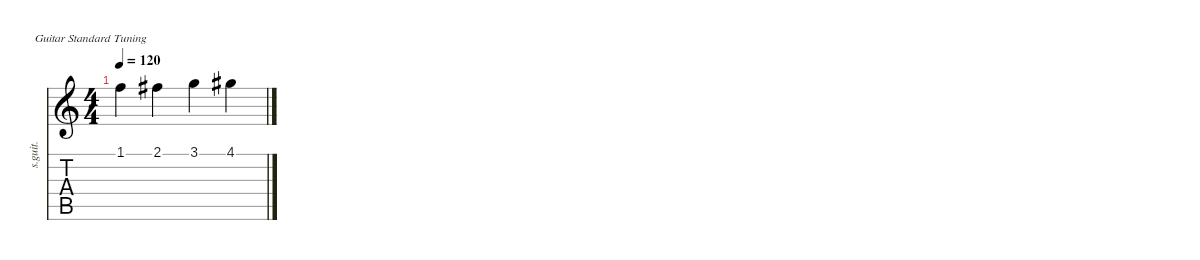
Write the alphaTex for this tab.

\defaultSystemsLayout 4
\hideDynamics
\bracketExtendMode nobrackets
\otherSystemsTrackNameOrientation horizontal
\track ("Steel Guitar" "s.guit.") {instrument acousticguitarsteel}
\staff {score tabs}
\tuning (E4 B3 G3 D3 A2 E2)
\ts (4 4)
\tempo 120
\clef g2
\ks c
1.1.4{dy mf instrument acousticguitarsteel beam Down} 2.1{acc #}.4{beam Down} 3.1.4{beam Down} 4.1{acc #}.4{beam Down}
